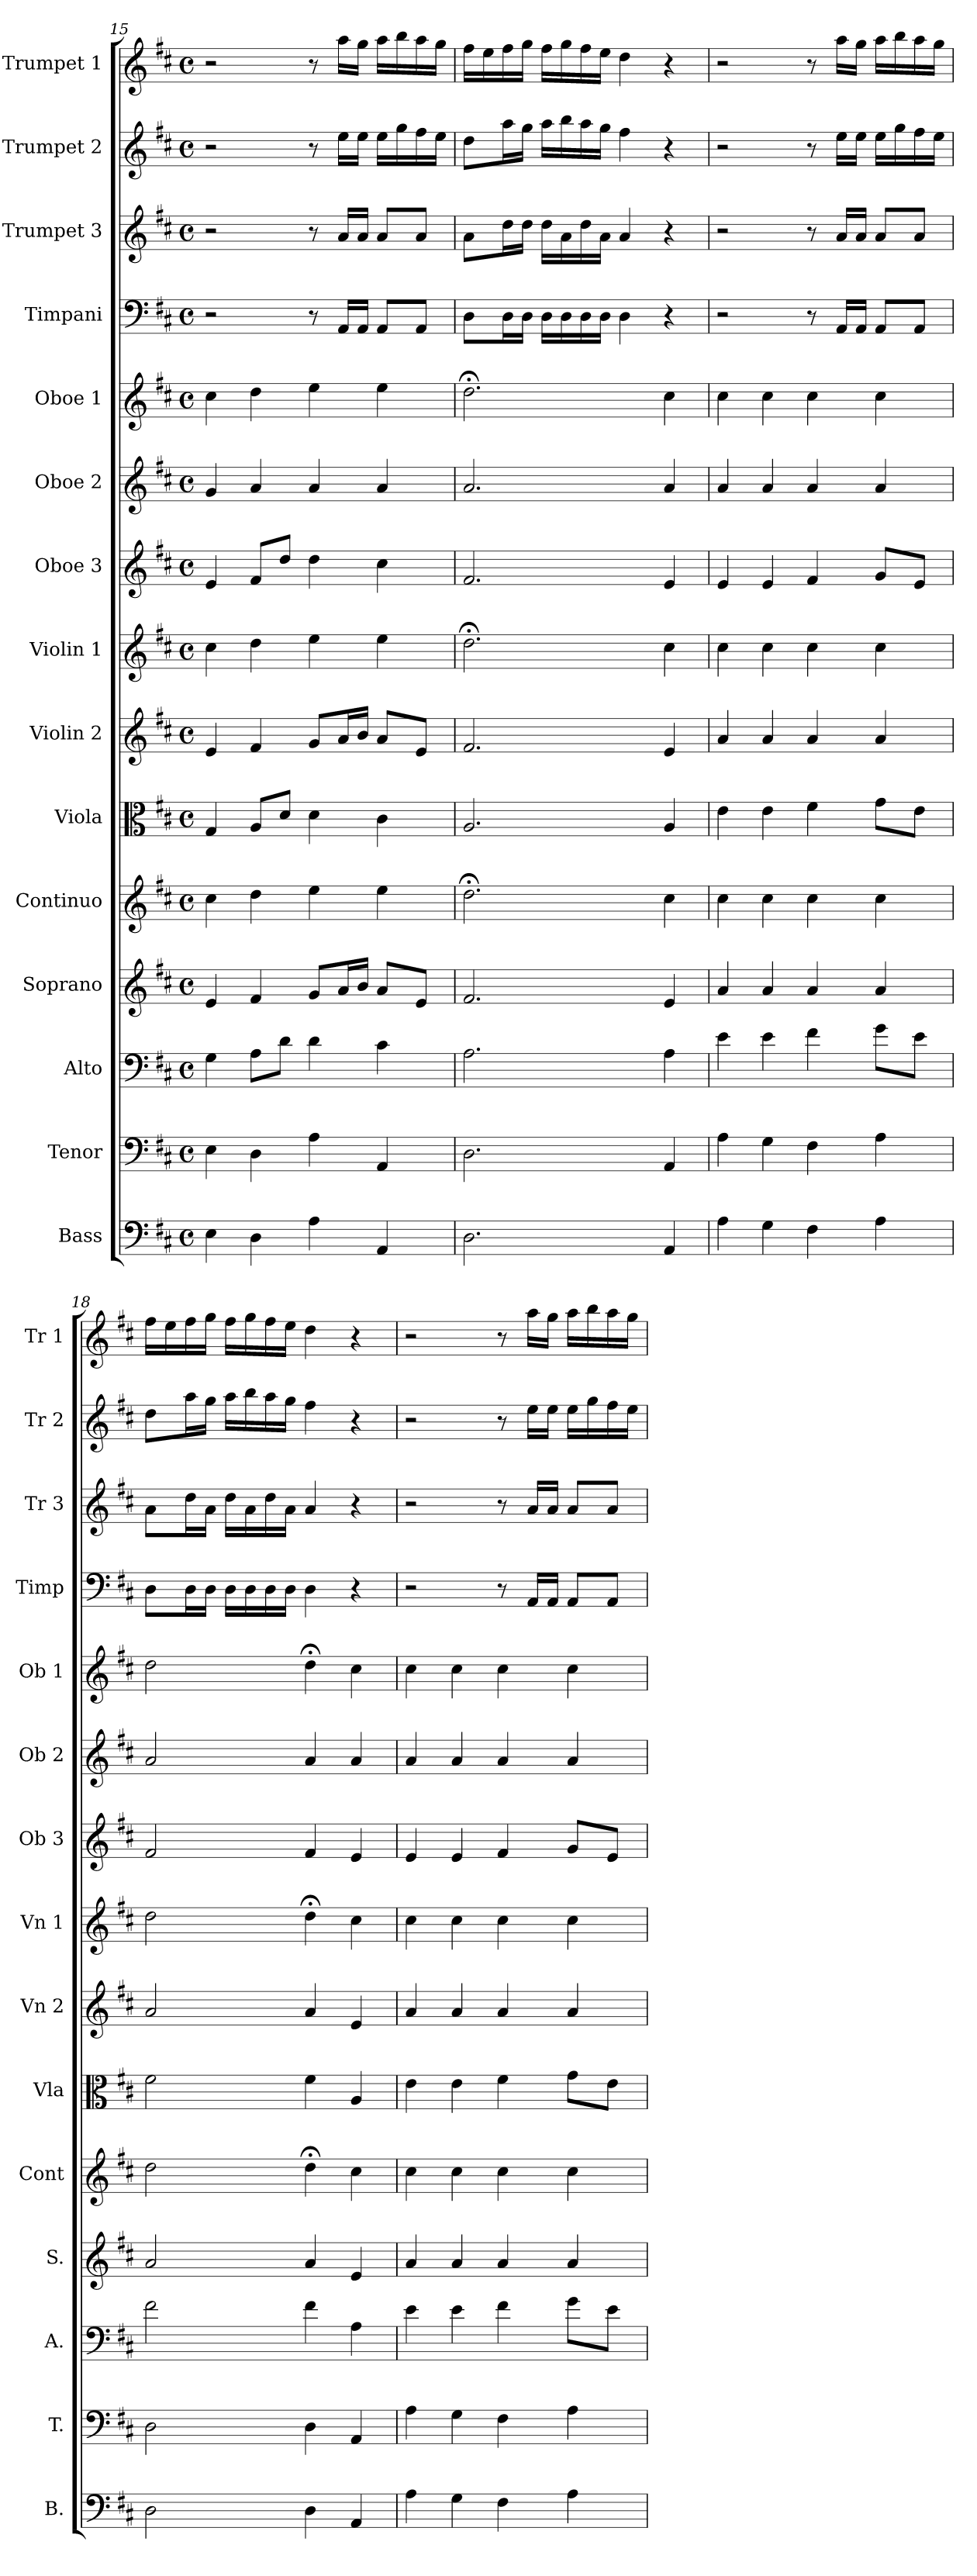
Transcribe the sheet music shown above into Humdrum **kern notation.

**kern	**kern	**kern	**kern	**kern	**kern	**kern	**kern	**kern	**kern	**kern	**kern	**kern	**kern	**kern
*part15	*part14	*part13	*part12	*part11	*part10	*part9	*part8	*part7	*part6	*part5	*part4	*part3	*part2	*part1
*staff15	*staff14	*staff13	*staff12	*staff11	*staff10	*staff9	*staff8	*staff7	*staff6	*staff5	*staff4	*staff3	*staff2	*staff1
*I"Bass	*I"Tenor	*I"Alto	*I"Soprano	*I"Continuo	*I"Viola	*I"Violin 2	*I"Violin 1	*I"Oboe 3	*I"Oboe 2	*I"Oboe 1	*I"Timpani	*I"Trumpet 3	*I"Trumpet 2	*I"Trumpet 1
*I'B.	*I'T.	*I'A.	*I'S.	*I'Cont	*I'Vla	*I'Vn 2	*I'Vn 1	*I'Ob 3	*I'Ob 2	*I'Ob 1	*I'Timp	*I'Tr 3	*I'Tr 2	*I'Tr 1
*clefF4	*clefF4	*clefF4	*clefG2	*clefG2	*clefC3	*clefG2	*clefG2	*clefG2	*clefG2	*clefG2	*clefF4	*clefG2	*clefG2	*clefG2
*k[f#c#]	*k[f#c#]	*k[f#c#]	*k[f#c#]	*k[f#c#]	*k[f#c#]	*k[f#c#]	*k[f#c#]	*k[f#c#]	*k[f#c#]	*k[f#c#]	*k[f#c#]	*k[f#c#]	*k[f#c#]	*k[f#c#]
*D:	*D:	*D:	*D:	*D:	*D:	*D:	*D:	*D:	*D:	*D:	*D:	*D:	*D:	*D:
*M4/4	*M4/4	*M4/4	*M4/4	*M4/4	*M4/4	*M4/4	*M4/4	*M4/4	*M4/4	*M4/4	*M4/4	*M4/4	*M4/4	*M4/4
*met(c)	*met(c)	*met(c)	*met(c)	*met(c)	*met(c)	*met(c)	*met(c)	*met(c)	*met(c)	*met(c)	*met(c)	*met(c)	*met(c)	*met(c)
=15	=15	=15	=15	=15	=15	=15	=15	=15	=15	=15	=15	=15	=15	=15
4E\	4E\	4G\	4e/	4cc#\	4G/	4e/	4cc#\	4e/	4g/	4cc#\	2r	2r	2r	2r
4D\	4D\	8A\L	4f#/	4dd\	8A/L	4f#/	4dd\	8f#/L	4a/	4dd\	.	.	.	.
.	.	8d\J	.	.	8d/J	.	.	8dd/J	.	.	.	.	.	.
4A\	4A\	4d\	8g/L	4ee\	4d\	8g/L	4ee\	4dd\	4a/	4ee\	8r	8r	8r	8r
.	.	.	16a/L	.	.	16a/L	.	.	.	.	16AA/LL	16a/LL	16ee\LL	16aa\LL
.	.	.	16b/JJ	.	.	16b/JJ	.	.	.	.	16AA/JJ	16a/JJ	16ee\JJ	16gg\JJ
4AA/	4AA/	4c#\	8a/L	4ee\	4c#\	8a/L	4ee\	4cc#\	4a/	4ee\	8AA/L	8a/L	16ee\LL	16aa\LL
.	.	.	.	.	.	.	.	.	.	.	.	.	16gg\	16bb\
.	.	.	8e/J	.	.	8e/J	.	.	.	.	8AA/J	8a/J	16ff#\	16aa\
.	.	.	.	.	.	.	.	.	.	.	.	.	16ee\JJ	16gg\JJ
=16	=16	=16	=16	=16	=16	=16	=16	=16	=16	=16	=16	=16	=16	=16
2.D\	2.D\	2.A\	2.f#/	2.dd;<\	2.A/	2.f#/	2.dd;<\	2.f#/	2.a/	2.dd;<\	8D\L	8a\L	8dd\L	16ff#\LL
.	.	.	.	.	.	.	.	.	.	.	.	.	.	16ee\
.	.	.	.	.	.	.	.	.	.	.	16D\L	16dd\L	16aa\L	16ff#\
.	.	.	.	.	.	.	.	.	.	.	16D\JJ	16dd\JJ	16gg\JJ	16gg\JJ
.	.	.	.	.	.	.	.	.	.	.	16D\LL	16dd\LL	16aa\LL	16ff#\LL
.	.	.	.	.	.	.	.	.	.	.	16D\	16a\	16bb\	16gg\
.	.	.	.	.	.	.	.	.	.	.	16D\	16dd\	16aa\	16ff#\
.	.	.	.	.	.	.	.	.	.	.	16D\JJ	16a\JJ	16gg\JJ	16ee\JJ
.	.	.	.	.	.	.	.	.	.	.	4D\	4a/	4ff#\	4dd\
4AA/	4AA/	4A\	4e/	4cc#\	4A/	4e/	4cc#\	4e/	4a/	4cc#\	4r	4r	4r	4r
=17	=17	=17	=17	=17	=17	=17	=17	=17	=17	=17	=17	=17	=17	=17
4A\	4A\	4e\	4a/	4cc#\	4e\	4a/	4cc#\	4e/	4a/	4cc#\	2r	2r	2r	2r
4G\	4G\	4e\	4a/	4cc#\	4e\	4a/	4cc#\	4e/	4a/	4cc#\	.	.	.	.
4F#\	4F#\	4f#\	4a/	4cc#\	4f#\	4a/	4cc#\	4f#/	4a/	4cc#\	8r	8r	8r	8r
.	.	.	.	.	.	.	.	.	.	.	16AA/LL	16a/LL	16ee\LL	16aa\LL
.	.	.	.	.	.	.	.	.	.	.	16AA/JJ	16a/JJ	16ee\JJ	16gg\JJ
4A\	4A\	8g\L	4a/	4cc#\	8g\L	4a/	4cc#\	8g/L	4a/	4cc#\	8AA/L	8a/L	16ee\LL	16aa\LL
.	.	.	.	.	.	.	.	.	.	.	.	.	16gg\	16bb\
.	.	8e\J	.	.	8e\J	.	.	8e/J	.	.	8AA/J	8a/J	16ff#\	16aa\
.	.	.	.	.	.	.	.	.	.	.	.	.	16ee\JJ	16gg\JJ
!!LO:PB:g=z
=18	=18	=18	=18	=18	=18	=18	=18	=18	=18	=18	=18	=18	=18	=18
2D\	2D\	2f#\	2a/	2dd\	2f#\	2a/	2dd\	2f#/	2a/	2dd\	8D\L	8a\L	8dd\L	16ff#\LL
.	.	.	.	.	.	.	.	.	.	.	.	.	.	16ee\
.	.	.	.	.	.	.	.	.	.	.	16D\L	16dd\L	16aa\L	16ff#\
.	.	.	.	.	.	.	.	.	.	.	16D\JJ	16a\JJ	16gg\JJ	16gg\JJ
.	.	.	.	.	.	.	.	.	.	.	16D\LL	16dd\LL	16aa\LL	16ff#\LL
.	.	.	.	.	.	.	.	.	.	.	16D\	16a\	16bb\	16gg\
.	.	.	.	.	.	.	.	.	.	.	16D\	16dd\	16aa\	16ff#\
.	.	.	.	.	.	.	.	.	.	.	16D\JJ	16a\JJ	16gg\JJ	16ee\JJ
4D\	4D\	4f#\	4a/	4dd;<\	4f#\	4a/	4dd;<\	4f#/	4a/	4dd;<\	4D\	4a/	4ff#\	4dd\
4AA/	4AA/	4A\	4e/	4cc#\	4A/	4e/	4cc#\	4e/	4a/	4cc#\	4r	4r	4r	4r
=19	=19	=19	=19	=19	=19	=19	=19	=19	=19	=19	=19	=19	=19	=19
4A\	4A\	4e\	4a/	4cc#\	4e\	4a/	4cc#\	4e/	4a/	4cc#\	2r	2r	2r	2r
4G\	4G\	4e\	4a/	4cc#\	4e\	4a/	4cc#\	4e/	4a/	4cc#\	.	.	.	.
4F#\	4F#\	4f#\	4a/	4cc#\	4f#\	4a/	4cc#\	4f#/	4a/	4cc#\	8r	8r	8r	8r
.	.	.	.	.	.	.	.	.	.	.	16AA/LL	16a/LL	16ee\LL	16aa\LL
.	.	.	.	.	.	.	.	.	.	.	16AA/JJ	16a/JJ	16ee\JJ	16gg\JJ
4A\	4A\	8g\L	4a/	4cc#\	8g\L	4a/	4cc#\	8g/L	4a/	4cc#\	8AA/L	8a/L	16ee\LL	16aa\LL
.	.	.	.	.	.	.	.	.	.	.	.	.	16gg\	16bb\
.	.	8e\J	.	.	8e\J	.	.	8e/J	.	.	8AA/J	8a/J	16ff#\	16aa\
.	.	.	.	.	.	.	.	.	.	.	.	.	16ee\JJ	16gg\JJ
=	=	=	=	=	=	=	=	=	=	=	=	=	=	=
*-	*-	*-	*-	*-	*-	*-	*-	*-	*-	*-	*-	*-	*-	*-
